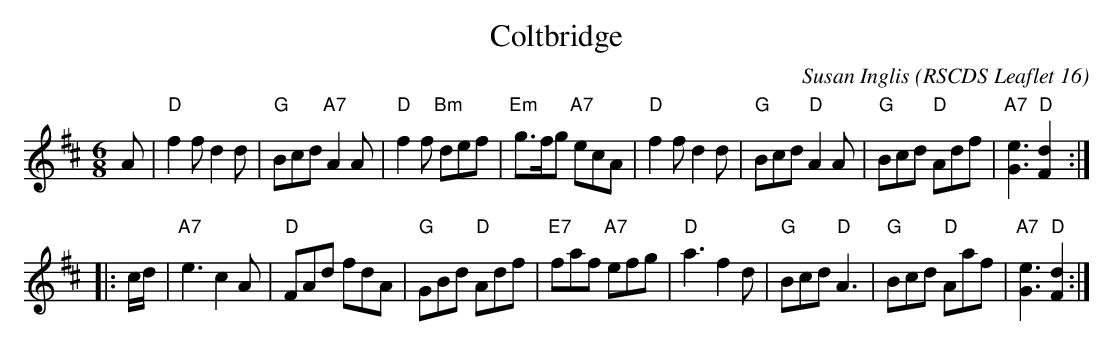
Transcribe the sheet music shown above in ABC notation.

X:1
T: Coltbridge
C: Susan Inglis
O: RSCDS Leaflet 16
M: 6/8
L: 1/8
K: D
   A \
| "D"f2f d2d | "G"Bcd "A7"A2A | "D"f2f "Bm"def | "Em"g>fg "A7"ecA \
| "D"f2f d2d | "G"Bcd "D"A2A | "G"Bcd "D"Adf | "A7"[e3G3] "D"[d2F2] :|
|: c/d/ \
| "A7"e3 c2A | "D"FAd fdA | "G"GBd "D"Adf | "E7"faf "A7"efg \
| "D"a3 f2d | "G"Bcd "D"A3 | "G"Bcd "D"Aaf | "A7"[e3G3] "D"[d2F2] :|
